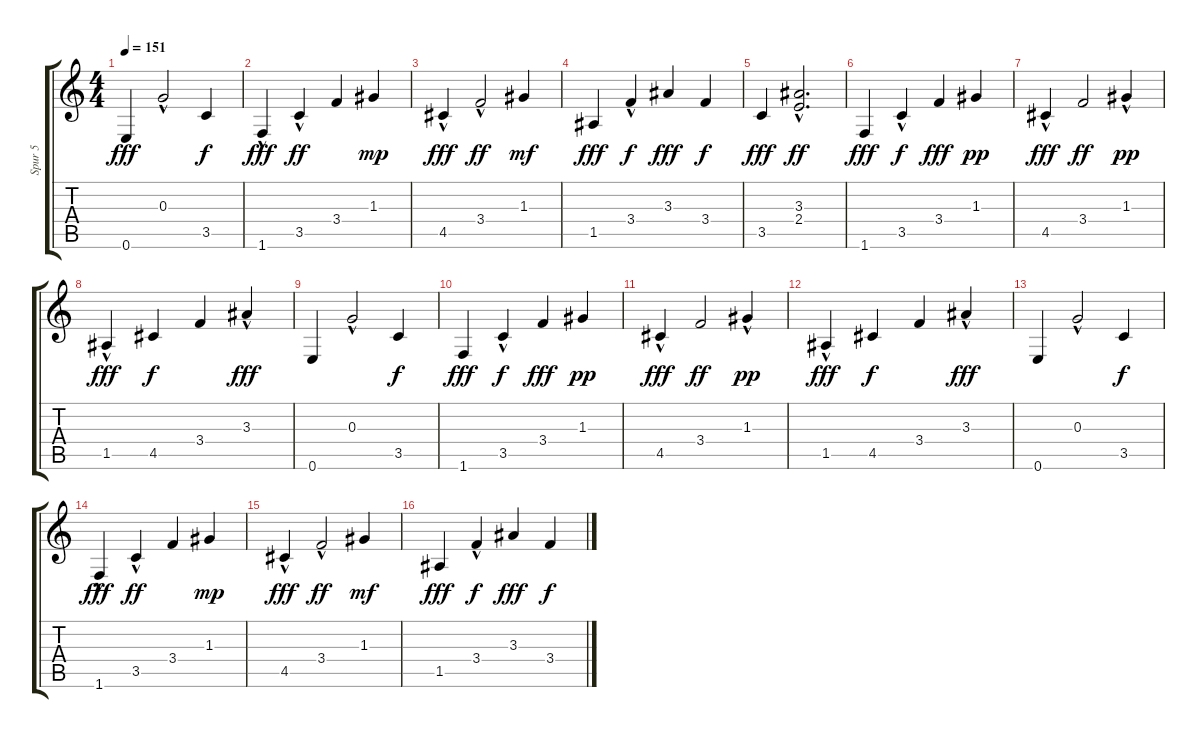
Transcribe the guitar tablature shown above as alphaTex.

\track ("Spur 5" "Spur 5") {instrument electricguitarjazz}
\staff {score tabs}
\tuning (E4 B3 G3 D3 A2 E2) {hide}
\ts (4 4)
\tempo 151
\clef g2
\ks c
0.6.4{dy fff} 0.3{hac}.2 3.5.4{dy f} |
1.6{hac}.4{dy fff} 3.5{hac}.4{dy ff} 3.4.4 1.3.4{dy mp} |
4.5{hac}.4{dy fff} 3.4{hac}.2{dy ff} 1.3.4{dy mf} |
1.5.4{dy fff} 3.4{hac}.4{dy f} 3.3.4{dy fff} 3.4.4{dy f} |
3.5.4{dy fff} (3.3{hac} 2.4{hac}).2{d dy ff} |
1.6.4{dy fff} 3.5{hac}.4{dy f} 3.4.4{dy fff} 1.3.4{dy pp} |
4.5{hac}.4{dy fff} 3.4.2{dy ff} 1.3{hac}.4{dy pp} |
1.5{hac}.4{dy fff} 4.5.4{dy f} 3.4.4 3.3{hac}.4{dy fff} |
0.6.4 0.3{hac}.2 3.5.4{dy f} |
1.6.4{dy fff} 3.5{hac}.4{dy f} 3.4.4{dy fff} 1.3.4{dy pp} |
4.5{hac}.4{dy fff} 3.4.2{dy ff} 1.3{hac}.4{dy pp} |
1.5{hac}.4{dy fff} 4.5.4{dy f} 3.4.4 3.3{hac}.4{dy fff} |
0.6.4 0.3{hac}.2 3.5.4{dy f} |
1.6{hac}.4{dy fff} 3.5{hac}.4{dy ff} 3.4.4 1.3.4{dy mp} |
4.5{hac}.4{dy fff} 3.4{hac}.2{dy ff} 1.3.4{dy mf} |
1.5.4{dy fff} 3.4{hac}.4{dy f} 3.3.4{dy fff} 3.4.4{dy f}
